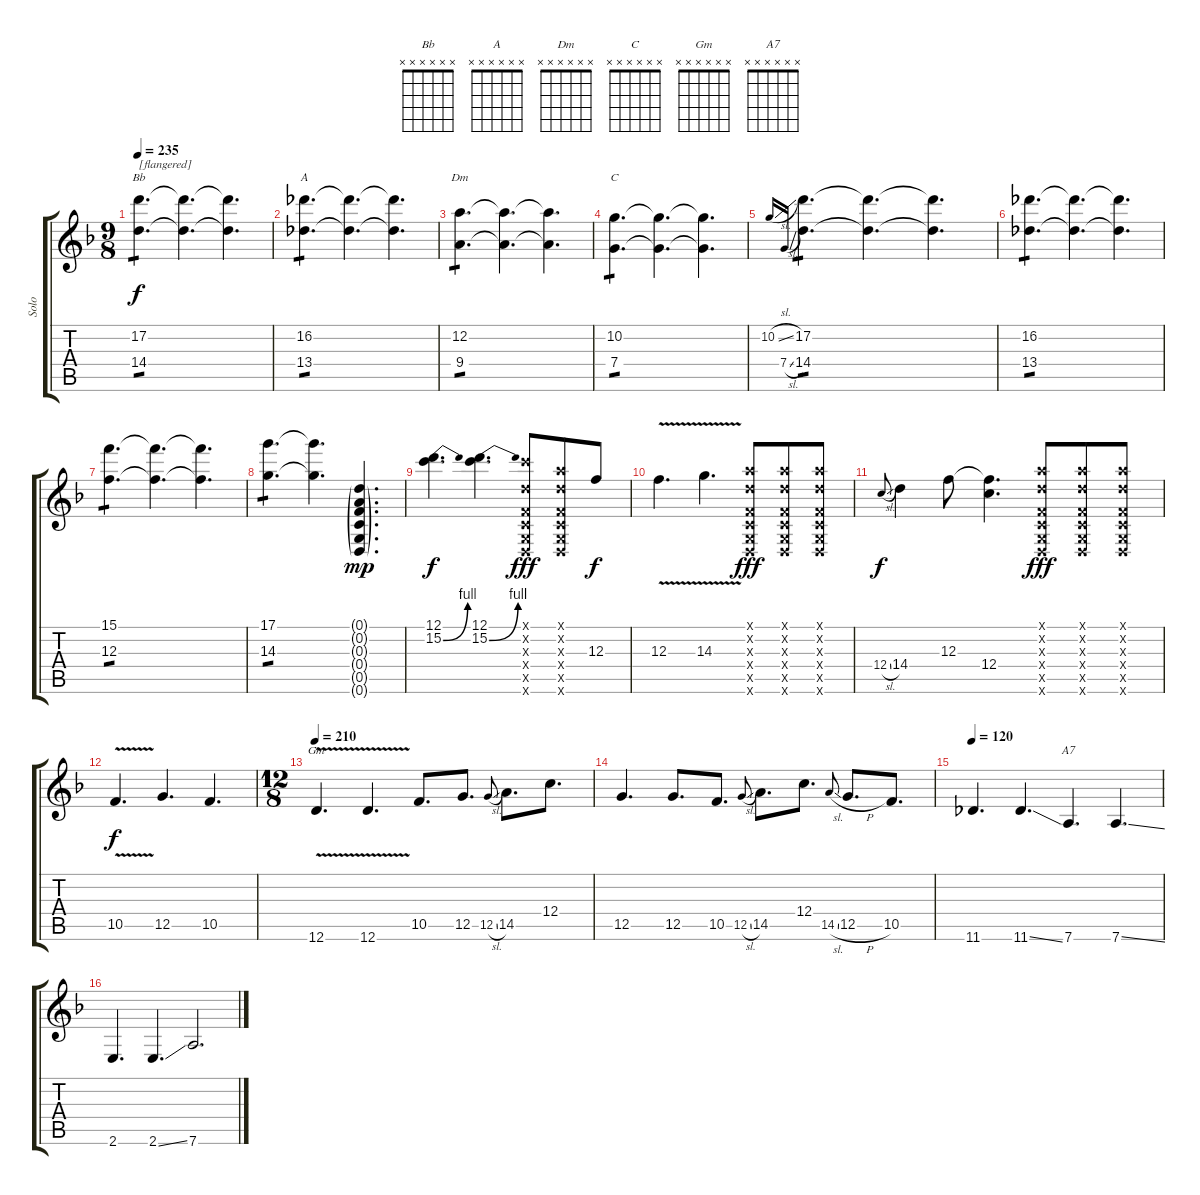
\track ("Solo" "Solo") {instrument overdrivenguitar}
\staff {score tabs}
\tuning (D4 A3 F3 C3 G2 D2) {hide}
\chord ("Bb" x x x x x x)
\chord ("A" x x x x x x)
\chord ("Dm" x x x x x x)
\chord ("C" x x x x x x)
\chord ("Gm" x x x x x x)
\chord ("A7" x x x x x x)
\ts (9 8)
\tempo 235
\clef g2
\ks dminor
(17.2 14.4).4{d ch "Bb" txt "[flangered]" tp 1 dy f} (17.2{t} 14.4{t}).4{d} (17.2{t} 14.4{t}).4{d} |
(16.2 13.4).4{d ch "A" tp 1} (16.2{t} 13.4{t}).4{d} (16.2{t} 13.4{t}).4{d} |
(12.2 9.4).4{d ch "Dm" tp 1} (12.2{t} 9.4{t}).4{d} (12.2{t} 9.4{t}).4{d} |
(10.2 7.4).4{d ch "C" tp 1} (10.2{t} 7.4{t}).4{d} (10.2{t} 7.4{t}).4{d} |
10.2{sl}.16{gr onbeat} 7.4{sl}.16{gr onbeat} (17.2 14.4).4{d tp 1} (17.2{t} 14.4{t}).4{d} (17.2{t} 14.4{t}).4{d} |
(16.2 13.4).4{d tp 1} (16.2{t} 13.4{t}).4{d} (16.2{t} 13.4{t}).4{d} |
(15.1 12.3).4{d tp 1} (15.1{t} 12.3{t}).4{d} (15.1{t} 12.3{t}).4{d} |
(17.1 14.3).4{d tp 1} (17.1{t} 14.3{t}).4{d} (0.1{g} 0.2{g} 0.3{g} 0.4{g} 0.5{g} 0.6{g}).4{d dy mp} |
(12.1 15.2{be (bend 0 0 60 4)}).4{d dy f} (12.1 15.2{be (bend 0 0 60 4)}).4{d} (0.1{x} 15.2{x} 0.3{x} 0.4{x} 0.5{x} 0.6{x}).8{dy fff} (0.1{x} 12.2{x} 0.3{x} 0.4{x} 0.5{x} 0.6{x}).8 12.3.8{dy f} |
12.3{v}.4{d} 14.3{v}.4{d} (0.1{x} 12.2{x} 0.3{x} 0.4{x} 0.5{x} 0.6{x}).8{dy fff} (0.1{x} 12.2{x} 0.3{x} 0.4{x} 0.5{x} 0.6{x}).8 (0.1{x} 12.2{x} 0.3{x} 0.4{x} 0.5{x} 0.6{x}).8 |
12.4{sl}.8{gr onbeat dy f} 14.4.4 12.3.8 (12.3{t} 12.4).4{d} (0.1{x} 12.2{x} 0.3{x} 0.4{x} 0.5{x} 0.6{x}).8{dy fff} (0.1{x} 12.2{x} 0.3{x} 0.4{x} 0.5{x} 0.6{x}).8 (0.1{x} 12.2{x} 0.3{x} 0.4{x} 0.5{x} 0.6{x}).8 |
10.5{v}.4{d dy f} 12.5.4{d} 10.5.4{d} |
\ts (12 8)
\tempo 210
12.6{v}.4{d ch "Gm"} 12.6{v}.4{d} 10.5.8{d} 12.5.8{d} 12.5{sl}.8{gr onbeat} 14.5.8{d} 12.4.8{d} |
12.5.4{d} 12.5.8{d} 10.5.8{d} 12.5{sl}.8{gr onbeat} 14.5.8{d} 12.4.8{d} 14.5{sl}.8{gr onbeat} 12.5{h}.8{d} 10.5.8{d} |
\tempo 120
11.6.4{d} 11.6{ss}.4{d} 7.6.4{d ch "A7"} 7.6{ss}.4{d} |
2.6.4{d} 2.6{ss}.4{d} 7.6.2{d}
